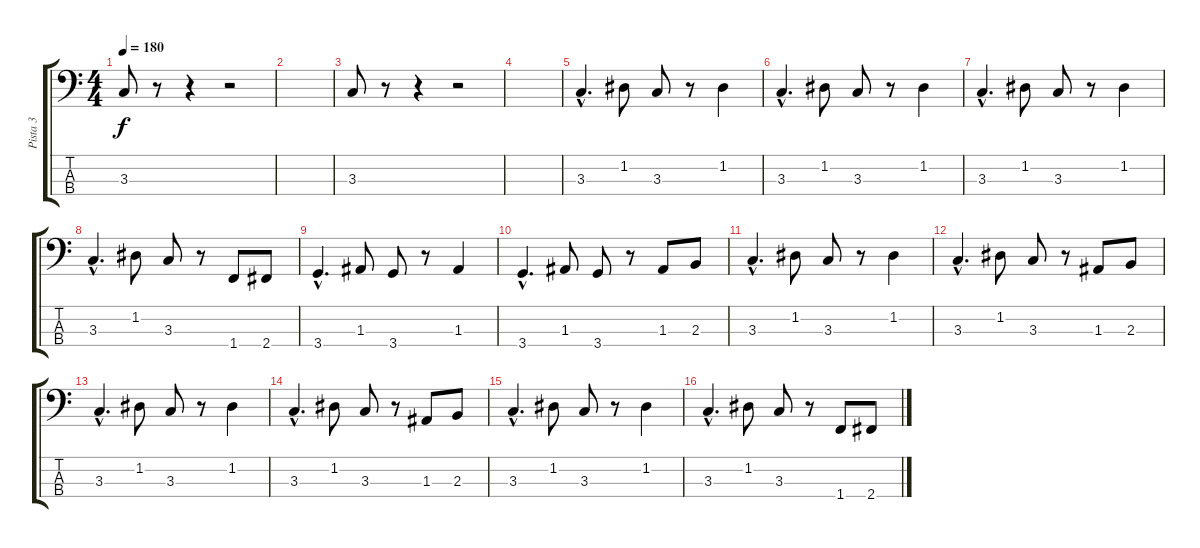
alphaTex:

\track ("Pista 3" "Pista 3") {instrument electricbassfinger}
\staff {score tabs}
\tuning (G2 D2 A1 E1) {hide}
\ts (4 4)
\tempo 180
\clef f4
\ks c
3.3.8{dy f} r.8 r.4 r.2 |
|
3.3.8 r.8 r.4 r.2 |
|
3.3{hac}.4{d} 1.2.8 3.3.8 r.8 1.2.4 |
3.3{hac}.4{d} 1.2.8 3.3.8 r.8 1.2.4 |
3.3{hac}.4{d} 1.2.8 3.3.8 r.8 1.2.4 |
3.3{hac}.4{d} 1.2.8 3.3.8 r.8 1.4.8 2.4.8 |
3.4{hac}.4{d} 1.3.8 3.4.8 r.8 1.3.4 |
3.4{hac}.4{d} 1.3.8 3.4.8 r.8 1.3.8 2.3.8 |
3.3{hac}.4{d} 1.2.8 3.3.8 r.8 1.2.4 |
3.3{hac}.4{d} 1.2.8 3.3.8 r.8 1.3.8 2.3.8 |
3.3{hac}.4{d} 1.2.8 3.3.8 r.8 1.2.4 |
3.3{hac}.4{d} 1.2.8 3.3.8 r.8 1.3.8 2.3.8 |
3.3{hac}.4{d} 1.2.8 3.3.8 r.8 1.2.4 |
3.3{hac}.4{d} 1.2.8 3.3.8 r.8 1.4.8 2.4.8
